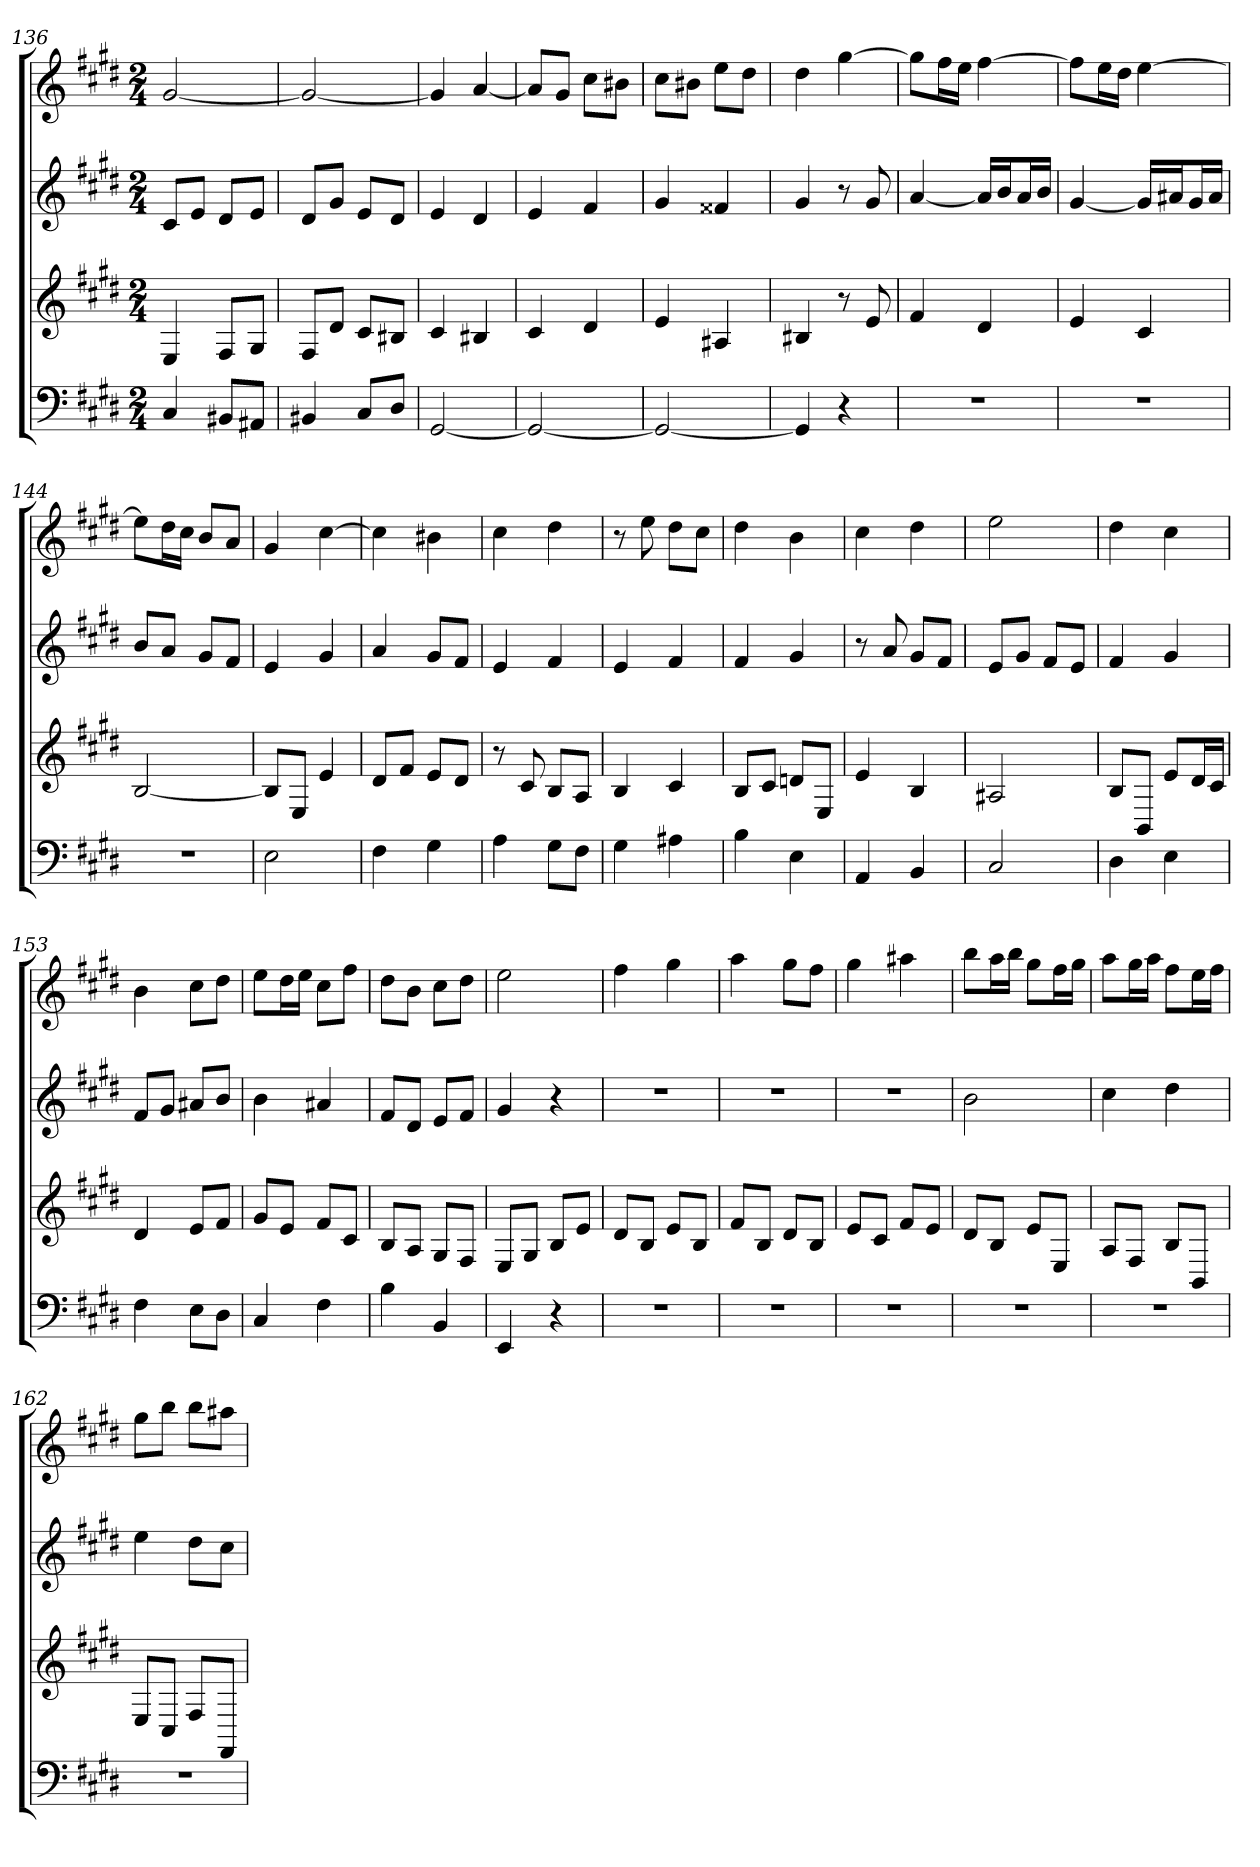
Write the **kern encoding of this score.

**kern	**kern	**kern	**kern
*part4	*part3	*part2	*part1
*staff4	*staff3	*staff2	*staff1
*k[f#c#g#d#]	*k[f#c#g#d#]	*k[f#c#g#d#]	*k[f#c#g#d#]
*M2/4	*M2/4	*M2/4	*M2/4
=136	=136	=136	=136
4C#	4E	8c#L	[2g#
.	.	8eJ	.
8BB#XL	8F#L	8d#L	.
8AA#XJ	8G#J	8eJ	.
=137	=137	=137	=137
4BB#X	8F#L	8d#L	2g#_
.	8d#J	8g#J	.
8C#L	8c#L	8eL	.
8D#J	8B#XJ	8d#J	.
=138	=138	=138	=138
[2GG#	4c#	4e	4g#]
.	4B#X	4d#	[4a
=139	=139	=139	=139
2GG#_	4c#	4e	8aL]
.	.	.	8g#J
.	4d#	4f#	8cc#L
.	.	.	8b#XJ
=140	=140	=140	=140
2GG#_	4e	4g#	8cc#L
.	.	.	8b#XJ
.	4A#X	4f##X	8eeL
.	.	.	8dd#J
=141	=141	=141	=141
4GG#]	4B#X	4g#	4dd#
4r	8r	8r	[4gg#
.	8e	8g#	.
=142	=142	=142	=142
2r	4f#	[4a	8gg#L]
.	.	.	16ff#L
.	.	.	16eeJJ
.	4d#	16aLL]	[4ff#
.	.	16bJ	.
.	.	16aL	.
.	.	16bJJ	.
=143	=143	=143	=143
2r	4e	[4g#	8ff#L]
.	.	.	16eeL
.	.	.	16dd#JJ
.	4c#	16g#LL]	[4ee
.	.	16a#XJ	.
.	.	16g#L	.
.	.	16a#JJ	.
=144	=144	=144	=144
2r	[2B	8bL	8eeL]
.	.	8aJ	16dd#L
.	.	.	16cc#JJ
.	.	8g#L	8bL
.	.	8f#J	8aJ
=145	=145	=145	=145
2E	8BL]	4e	4g#
.	8EJ	.	.
.	4e	4g#	[4cc#
=146	=146	=146	=146
4F#	8d#L	4a	4cc#]
.	8f#J	.	.
4G#	8eL	8g#L	4b#X
.	8d#J	8f#J	.
=147	=147	=147	=147
4A	8r	4e	4cc#
.	8c#	.	.
8G#L	8BL	4f#	4dd#
8F#J	8AJ	.	.
=148	=148	=148	=148
4G#	4B	4e	8r
.	.	.	8ee
4A#X	4c#	4f#	8dd#L
.	.	.	8cc#J
=149	=149	=149	=149
4B	8BL	4f#	4dd#
.	8c#J	.	.
4E	8dnL	4g#	4b
.	8EJ	.	.
=150	=150	=150	=150
4AA	4e	8r	4cc#
.	.	8a	.
4BB	4B	8g#L	4dd#
.	.	8f#J	.
=151	=151	=151	=151
2C#	2A#X	8eL	2ee
.	.	8g#J	.
.	.	8f#L	.
.	.	8eJ	.
=152	=152	=152	=152
4D#	8BL	4f#	4dd#
.	8BBJ	.	.
4E	8eL	4g#	4cc#
.	16d#L	.	.
.	16c#JJ	.	.
=153	=153	=153	=153
4F#	4d#	8f#L	4b
.	.	8g#J	.
8EL	8eL	8a#XL	8cc#L
8D#J	8f#J	8bJ	8dd#J
=154	=154	=154	=154
4C#	8g#L	4b	8eeL
.	8eJ	.	16dd#L
.	.	.	16eeJJ
4F#	8f#L	4a#X	8cc#L
.	8c#J	.	8ff#J
=155	=155	=155	=155
4B	8BL	8f#L	8dd#L
.	8AJ	8d#J	8bJ
4BB	8G#L	8eL	8cc#L
.	8F#J	8f#J	8dd#J
=156	=156	=156	=156
4EE	8EL	4g#	2ee
.	8G#J	.	.
4r	8BL	4r	.
.	8eJ	.	.
=157	=157	=157	=157
2r	8d#L	2r	4ff#
.	8BJ	.	.
.	8eL	.	4gg#
.	8BJ	.	.
=158	=158	=158	=158
2r	8f#L	2r	4aa
.	8BJ	.	.
.	8d#L	.	8gg#L
.	8BJ	.	8ff#J
=159	=159	=159	=159
2r	8eL	2r	4gg#
.	8c#J	.	.
.	8f#L	.	4aa#X
.	8eJ	.	.
=160	=160	=160	=160
2r	8d#L	2b	8bbL
.	8BJ	.	16aaL
.	.	.	16bbJJ
.	8eL	.	8gg#L
.	8EJ	.	16ff#L
.	.	.	16gg#JJ
=161	=161	=161	=161
2r	8AL	4cc#	8aaL
.	8F#J	.	16gg#L
.	.	.	16aaJJ
.	8BL	4dd#	8ff#L
.	8BBJ	.	16eeL
.	.	.	16ff#JJ
=162	=162	=162	=162
2r	8EL	4ee	8gg#L
.	8C#J	.	8bbJ
.	8F#L	8dd#L	8bbL
.	8FF#J	8cc#J	8aa#XJ
=	=	=	=
*-	*-	*-	*-
